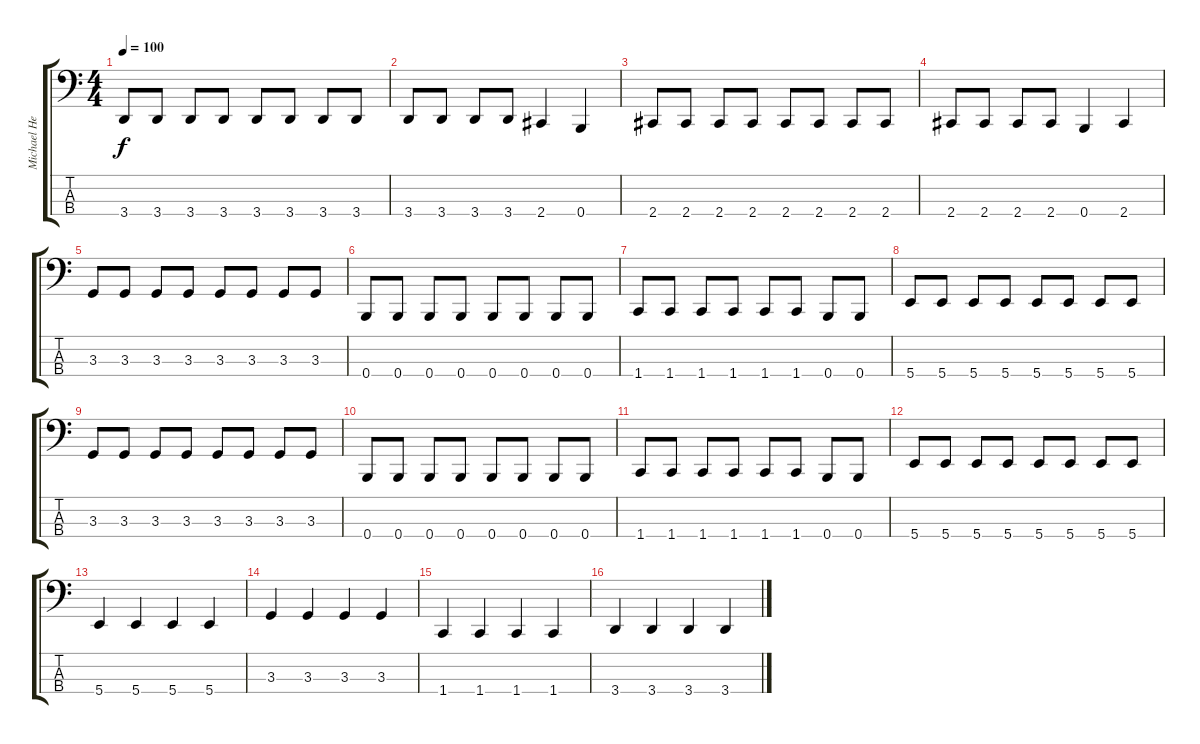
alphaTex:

\track ("Michael Hedlund" "Michael He") {instrument electricbassfinger}
\staff {score tabs}
\tuning (D2 A1 E1 B0) {hide}
\ts (4 4)
\tempo 100
\clef f4
\ks c
3.4.8{dy f} 3.4.8 3.4.8 3.4.8 3.4.8 3.4.8 3.4.8 3.4.8 |
3.4.8 3.4.8 3.4.8 3.4.8 2.4.4 0.4.4 |
2.4.8 2.4.8 2.4.8 2.4.8 2.4.8 2.4.8 2.4.8 2.4.8 |
2.4.8 2.4.8 2.4.8 2.4.8 0.4.4 2.4.4 |
3.3.8 3.3.8 3.3.8 3.3.8 3.3.8 3.3.8 3.3.8 3.3.8 |
0.4.8 0.4.8 0.4.8 0.4.8 0.4.8 0.4.8 0.4.8 0.4.8 |
1.4.8 1.4.8 1.4.8 1.4.8 1.4.8 1.4.8 0.4.8 0.4.8 |
5.4.8 5.4.8 5.4.8 5.4.8 5.4.8 5.4.8 5.4.8 5.4.8 |
3.3.8 3.3.8 3.3.8 3.3.8 3.3.8 3.3.8 3.3.8 3.3.8 |
0.4.8 0.4.8 0.4.8 0.4.8 0.4.8 0.4.8 0.4.8 0.4.8 |
1.4.8 1.4.8 1.4.8 1.4.8 1.4.8 1.4.8 0.4.8 0.4.8 |
5.4.8 5.4.8 5.4.8 5.4.8 5.4.8 5.4.8 5.4.8 5.4.8 |
5.4.4 5.4.4 5.4.4 5.4.4 |
3.3.4 3.3.4 3.3.4 3.3.4 |
1.4.4 1.4.4 1.4.4 1.4.4 |
3.4.4 3.4.4 3.4.4 3.4.4
